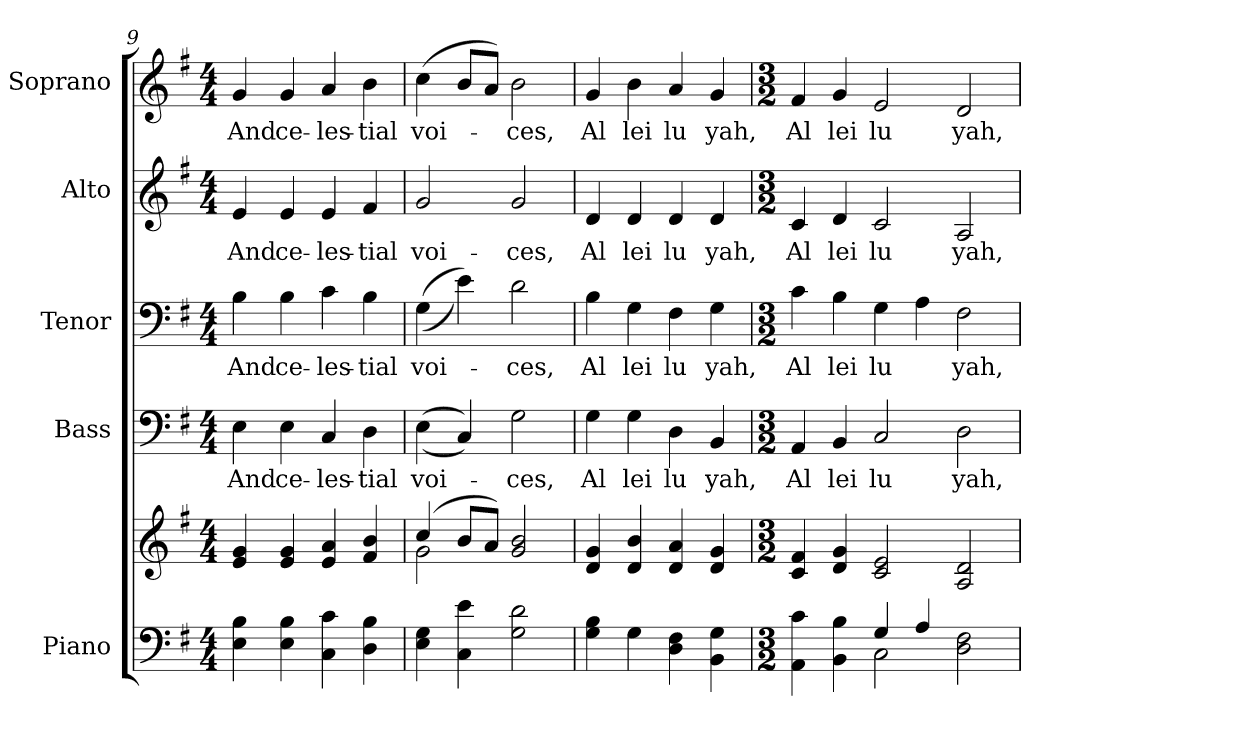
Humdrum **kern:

**kern	**kern	**kern	**text	**kern	**text	**kern	**text	**kern	**text
*part5	*part5	*part4	*part4	*part3	*part3	*part2	*part2	*part1	*part1
*staff6	*staff5	*staff4	*staff4	*staff3	*staff3	*staff2	*staff2	*staff1	*staff1
*I"Piano	*	*I"Bass	*	*I"Tenor	*	*I"Alto	*	*I"Soprano	*
*I'Pno.	*	*I'B.	*	*I'T.	*	*I'A.	*	*I'S.	*
*clefF4	*clefG2	*clefF4	*	*clefF4	*	*clefG2	*	*clefG2	*
*k[f#]	*k[f#]	*k[f#]	*	*k[f#]	*	*k[f#]	*	*k[f#]	*
*G:	*G:	*G:	*	*G:	*	*G:	*	*G:	*
*M4/4	*M4/4	*M4/4	*	*M4/4	*	*M4/4	*	*M4/4	*
=9	=9	=9	=9	=9	=9	=9	=9	=9	=9
*	*^	*	*	*	*	*	*	*	*
!	!	!	!	!LO:LY:b:color=#000000	!	!	!	!	!	!
!	!	!	!	!	!	!LO:LY:b:color=#000000	!	!	!	!
!	!	!	!	!	!	!	!	!LO:LY:b:color=#000000	!	!
!	!	!	!	!	!	!	!	!	!	!LO:LY:b:color=#000000
4Ei\ 4Bi	4ei/ 4gi	2ryy	4Ei\	And	4Bi\	And	4ei/	And	4gi/	And
!	!	!	!	!LO:LY:b:color=#000000	!	!	!	!	!	!
!	!	!	!	!	!	!LO:LY:b:color=#000000	!	!	!	!
!	!	!	!	!	!	!	!	!LO:LY:b:color=#000000	!	!
!	!	!	!	!	!	!	!	!	!	!LO:LY:b:color=#000000
4Ei\ 4Bi	4ei/ 4gi	.	4Ei\	ce-	4Bi\	ce-	4ei/	ce-	4gi/	ce-
!	!	!	!	!LO:LY:b:color=#000000	!	!	!	!	!	!
!	!	!	!	!	!	!LO:LY:b:color=#000000	!	!	!	!
!	!	!	!	!	!	!	!	!LO:LY:b:color=#000000	!	!
!	!	!	!	!	!	!	!	!	!	!LO:LY:b:color=#000000
4Ci\ 4ci	4ei/ 4ai	2ryy	4Ci/	-les-	4ci\	-les-	4ei/	-les-	4ai/	-les-
!	!	!	!	!LO:LY:b:color=#000000	!	!	!	!	!	!
!	!	!	!	!	!	!LO:LY:b:color=#000000	!	!	!	!
!	!	!	!	!	!	!	!	!LO:LY:b:color=#000000	!	!
!	!	!	!	!	!	!	!	!	!	!LO:LY:b:color=#000000
4Di\ 4Bi	4f#i/ 4bi	.	4Di\	-tial	4Bi\	-tial	4f#i/	-tial	4bi\	-tial
!!LO:PB:g=z
=10	=10	=10	=10	=10	=10	=10	=10	=10	=10	=10
!	!	!	!	!LO:LY:b:color=#000000	!	!	!	!	!	!
!	!	!	!	!	!	!LO:LY:b:color=#000000	!	!	!	!
!	!	!	!	!	!	!	!	!LO:LY:b:color=#000000	!	!
!	!	!	!	!	!	!	!	!	!	!LO:LY:b:color=#000000
4Ei\ 4Gi	(4cci/	2gi\	((4Ei\	voi-	((4Gi\	voi-	2gi/	voi-	(4cci\	voi-
4Ci\ 4ei	8bi/L	.	4Ci/))	.	4ei\))	.	.	.	8bi/L	.
.	8ai/J)	.	.	.	.	.	.	.	8ai/J)	.
!	!	!	!	!LO:LY:b:color=#000000	!	!	!	!	!	!
!	!	!	!	!	!	!LO:LY:b:color=#000000	!	!	!	!
!	!	!	!	!	!	!	!	!LO:LY:b:color=#000000	!	!
!	!	!	!	!	!	!	!	!	!	!LO:LY:b:color=#000000
2Gi\ 2di	2gi/ 2bi	2ryy	2Gi\	-ces,	2di\	-ces,	2gi/	-ces,	2bi\	-ces,
*	*v	*v	*	*	*	*	*	*	*	*
=11	=11	=11	=11	=11	=11	=11	=11	=11	=11
*	*^	*	*	*	*	*	*	*	*
!	!	!	!	!LO:LY:b:color=#000000	!	!	!	!	!	!
*	*v	*v	*	*	*	*	*	*	*	*
*	*^	*	*	*	*	*	*	*	*
!	!	!	!	!	!	!LO:LY:b:color=#000000	!	!	!	!
*	*v	*v	*	*	*	*	*	*	*	*
*	*^	*	*	*	*	*	*	*	*
!	!	!	!	!	!	!	!	!LO:LY:b:color=#000000	!	!
*	*v	*v	*	*	*	*	*	*	*	*
*	*^	*	*	*	*	*	*	*	*
!	!	!	!	!	!	!	!	!	!	!LO:LY:b:color=#000000
*	*v	*v	*	*	*	*	*	*	*	*
4Gi\ 4Bi	4di/ 4gi	4Gi\	Al	4Bi\	Al	4di/	Al	4gi/	Al
!	!	!	!LO:LY:b:color=#000000	!	!	!	!	!	!
!	!	!	!	!	!LO:LY:b:color=#000000	!	!	!	!
!	!	!	!	!	!	!	!LO:LY:b:color=#000000	!	!
!	!	!	!	!	!	!	!	!	!LO:LY:b:color=#000000
4Gi\	4di/ 4bi	4Gi\	lei	4Gi\	lei	4di/	lei	4bi\	lei
!	!	!	!LO:LY:b:color=#000000	!	!	!	!	!	!
!	!	!	!	!	!LO:LY:b:color=#000000	!	!	!	!
!	!	!	!	!	!	!	!LO:LY:b:color=#000000	!	!
!	!	!	!	!	!	!	!	!	!LO:LY:b:color=#000000
4Di\ 4F#i	4di/ 4ai	4Di\	lu	4F#i\	lu	4di/	lu	4ai/	lu
!	!	!	!LO:LY:b:color=#000000	!	!	!	!	!	!
!	!	!	!	!	!LO:LY:b:color=#000000	!	!	!	!
!	!	!	!	!	!	!	!LO:LY:b:color=#000000	!	!
!	!	!	!	!	!	!	!	!	!LO:LY:b:color=#000000
4BBi\ 4Gi	4di/ 4gi	4BBi/	yah,	4Gi\	yah,	4di/	yah,	4gi/	yah,
=12	=12	=12	=12	=12	=12	=12	=12	=12	=12
*M3/2	*M3/2	*M3/2	*	*M3/2	*	*M3/2	*	*M3/2	*
*^	*	*	*	*	*	*	*	*	*
!	!	!	!	!LO:LY:b:color=#000000	!	!	!	!	!	!
!	!	!	!	!	!	!LO:LY:b:color=#000000	!	!	!	!
!	!	!	!	!	!	!	!	!LO:LY:b:color=#000000	!	!
!	!	!	!	!	!	!	!	!	!	!LO:LY:b:color=#000000
4AAi\ 4ci	2ryy	4ci/ 4f#i	4AAi/	Al	4ci\	Al	4ci/	Al	4f#i/	Al
!	!	!	!	!LO:LY:b:color=#000000	!	!	!	!	!	!
!	!	!	!	!	!	!LO:LY:b:color=#000000	!	!	!	!
!	!	!	!	!	!	!	!	!LO:LY:b:color=#000000	!	!
!	!	!	!	!	!	!	!	!	!	!LO:LY:b:color=#000000
4BBi\ 4Bi	.	4di/ 4gi	4BBi/	lei	4Bi\	lei	4di/	lei	4gi/	lei
!	!	!	!	!LO:LY:b:color=#000000	!	!	!	!	!	!
!	!	!	!	!	!	!LO:LY:b:color=#000000	!	!	!	!
!	!	!	!	!	!	!	!	!LO:LY:b:color=#000000	!	!
!	!	!	!	!	!	!	!	!	!	!LO:LY:b:color=#000000
4Gi/	2Ci\	2ci/ 2ei	2Ci/	lu	4Gi\	lu	2ci/	lu	2ei/	lu
4Ai/	.	.	.	.	4Ai\	.	.	.	.	.
!	!	!	!	!LO:LY:b:color=#000000	!	!	!	!	!	!
!	!	!	!	!	!	!LO:LY:b:color=#000000	!	!	!	!
!	!	!	!	!	!	!	!	!LO:LY:b:color=#000000	!	!
!	!	!	!	!	!	!	!	!	!	!LO:LY:b:color=#000000
2Di\ 2F#i	2ryy	2Ai/ 2di	2Di\	yah,	2F#i\	yah,	2Ai/	yah,	2di/	yah,
*v	*v	*	*	*	*	*	*	*	*	*
=	=	=	=	=	=	=	=	=	=
*-	*-	*-	*-	*-	*-	*-	*-	*-	*-
